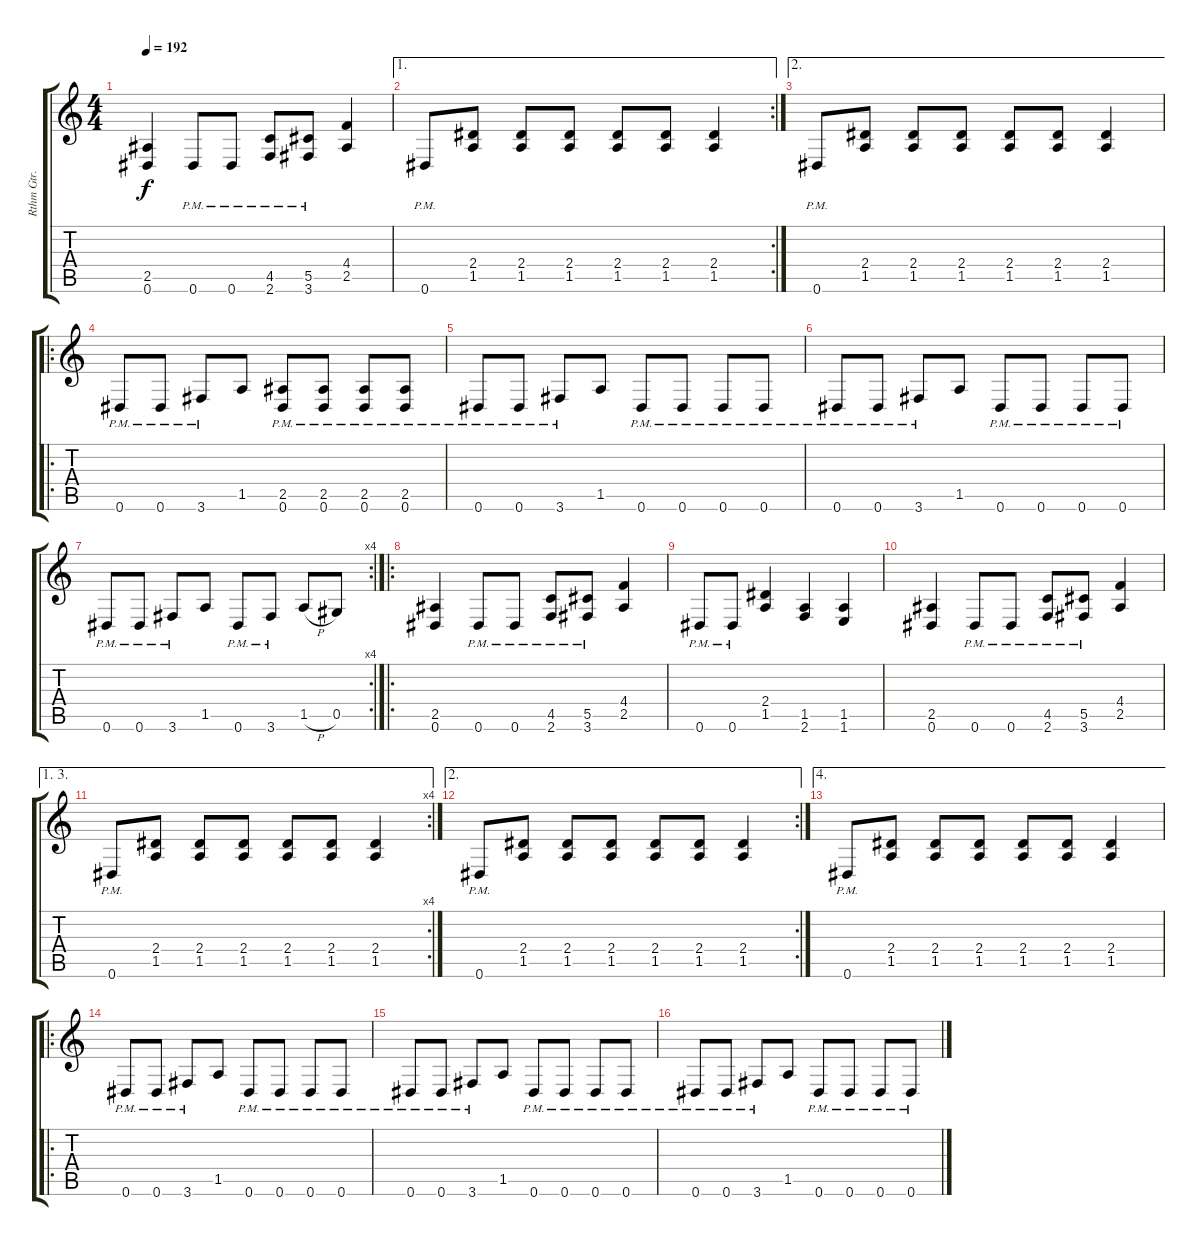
\track ("Rthm Gtr." "Rthm Gtr.") {instrument distortionguitar}
\staff {score tabs}
\tuning (Eb4 Bb3 Gb3 Db3 Ab2 Eb2) {hide}
\ts (4 4)
\tempo 192
\clef g2
\ks c
(2.5 0.6).4{dy f} 0.6{pm}.8 0.6{pm}.8 (4.5{pm} 2.6{pm}).8 (5.5{pm} 3.6{pm}).8 (4.4 2.5).4 |
\ae 1
\rc 2
0.6{pm}.8 (2.4 1.5).8 (2.4 1.5).8 (2.4 1.5).8 (2.4 1.5).8 (2.4 1.5).8 (2.4 1.5).4 |
\ae 2
0.6{pm}.8 (2.4 1.5).8 (2.4 1.5).8 (2.4 1.5).8 (2.4 1.5).8 (2.4 1.5).8 (2.4 1.5).4 |
\ro
0.6{pm}.8 0.6{pm}.8 3.6{pm}.8 1.5.8 (2.5{pm} 0.6{pm}).8 (2.5{pm} 0.6{pm}).8 (2.5{pm} 0.6{pm}).8 (2.5{pm} 0.6{pm}).8 |
0.6{pm}.8 0.6{pm}.8 3.6{pm}.8 1.5.8 0.6{pm}.8 0.6{pm}.8 0.6{pm}.8 0.6{pm}.8 |
0.6{pm}.8 0.6{pm}.8 3.6{pm}.8 1.5.8 0.6{pm}.8 0.6{pm}.8 0.6{pm}.8 0.6{pm}.8 |
\rc 4
0.6{pm}.8 0.6{pm}.8 3.6{pm}.8 1.5.8 0.6{pm}.8 3.6{pm}.8 1.5{h}.8 0.5.8 |
\ro
(2.5 0.6).4 0.6{pm}.8 0.6{pm}.8 (4.5{pm} 2.6{pm}).8 (5.5{pm} 3.6{pm}).8 (4.4 2.5).4 |
0.6{pm}.8 0.6{pm}.8 (2.4 1.5).4 (1.5 2.6).4 (1.5 1.6).4 |
(2.5 0.6).4 0.6{pm}.8 0.6{pm}.8 (4.5{pm} 2.6{pm}).8 (5.5{pm} 3.6{pm}).8 (4.4 2.5).4 |
\ae (1 3)
\rc 4
0.6{pm}.8 (2.4 1.5).8 (2.4 1.5).8 (2.4 1.5).8 (2.4 1.5).8 (2.4 1.5).8 (2.4 1.5).4 |
\ae 2
\rc 2
0.6{pm}.8 (2.4 1.5).8 (2.4 1.5).8 (2.4 1.5).8 (2.4 1.5).8 (2.4 1.5).8 (2.4 1.5).4 |
\ae 4
0.6{pm}.8 (2.4 1.5).8 (2.4 1.5).8 (2.4 1.5).8 (2.4 1.5).8 (2.4 1.5).8 (2.4 1.5).4 |
\ro
0.6{pm}.8 0.6{pm}.8 3.6{pm}.8 1.5.8 0.6{pm}.8 0.6{pm}.8 0.6{pm}.8 0.6{pm}.8 |
0.6{pm}.8 0.6{pm}.8 3.6{pm}.8 1.5.8 0.6{pm}.8 0.6{pm}.8 0.6{pm}.8 0.6{pm}.8 |
0.6{pm}.8 0.6{pm}.8 3.6{pm}.8 1.5.8 0.6{pm}.8 0.6{pm}.8 0.6{pm}.8 0.6{pm}.8
